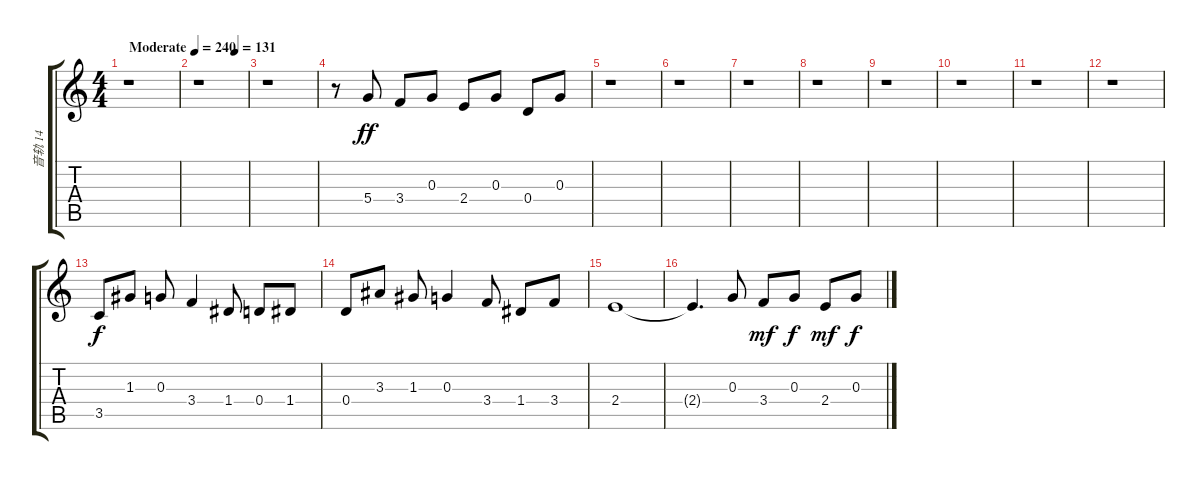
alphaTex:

\track ("音轨 14" "音轨 14") {instrument overdrivenguitar}
\staff {score tabs}
\tuning (E4 B3 G3 D3 A2 E2) {hide}
\ts (4 4)
\tempo (240 "Moderate")
\clef g2
\ks c
r.1{dy ff instrument overdrivenguitar} |
\tempo (131 0.75)
r.1 |
r.1 |
r.8 5.4.8 3.4.8 0.3.8 2.4.8 0.3.8 0.4.8 0.3.8 |
r.1 |
r.1 |
r.1 |
r.1 |
r.1 |
r.1 |
r.1 |
r.1 |
3.5.8{dy f} 1.3.8 0.3.8 3.4.4 1.4.8 0.4.8 1.4.8 |
0.4.8 3.3.8 1.3.8 0.3.4 3.4.8 1.4.8 3.4.8 |
2.4.1 |
2.4{t}.4{d} 0.3.8 3.4.8{dy mf} 0.3.8{dy f} 2.4.8{dy mf} 0.3.8{dy f}
